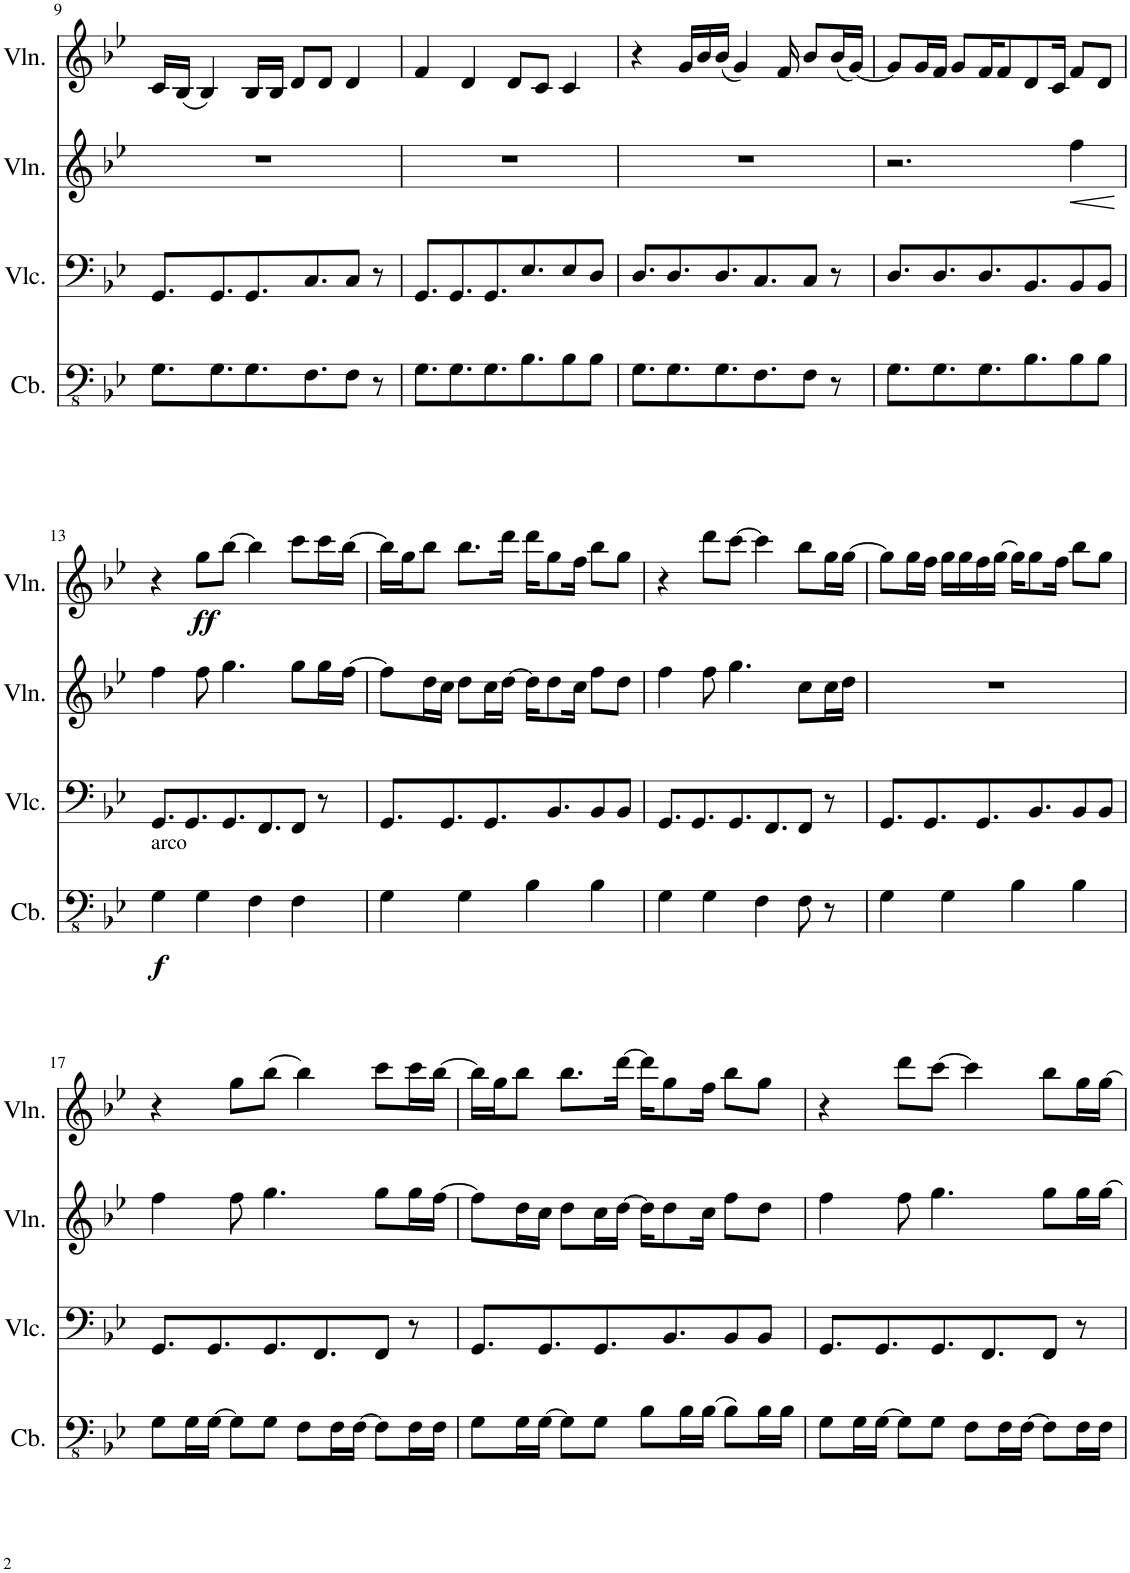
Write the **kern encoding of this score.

**kern	**dynam	**kern	**kern	**dynam	**kern	**dynam
*part4	*part4	*part3	*part2	*part2	*part1	*part1
*staff4	*staff4	*staff3	*staff2	*staff2	*staff1	*staff1
*I"Contrabajo	*	*I"Violonchelo	*I"Violín	*	*I"Violín	*
*I'Cb.	*	*I'Vlc.	*I'Vln.	*	*I'Vln.	*
!!LO:PB:g=z
*clefFv4	*	*clefF4	*clefG2	*	*clefG2	*
*Trd7c12	*	*	*	*	*	*
*k[b-e-]	*	*k[b-e-]	*k[b-e-]	*	*k[b-e-]	*
*M4/4	*	*M4/4	*M4/4	*	*M4/4	*
=9	=9	=9	=9	=9	=9	=9
8.GG\L	.	8.GG/L	1r	.	16c/LL	.
.	.	.	.	.	(16B-/JJ	.
.	.	.	.	.	4B-/)	.
8.GG\	.	8.GG/	.	.	.	.
8.GG\	.	8.GG/	.	.	16B-/LL	.
.	.	.	.	.	16B-/JJ	.
.	.	.	.	.	8d/L	.
8.FF\	.	8.C/	.	.	.	.
.	.	.	.	.	8d/J	.
8FF\J	.	8C/J	.	.	4d/	.
8r	.	8r	.	.	.	.
=10	=10	=10	=10	=10	=10	=10
8.GG\L	.	8.GG/L	1r	.	4f/	.
8.GG\	.	8.GG/	.	.	.	.
.	.	.	.	.	4d/	.
8.GG\	.	8.GG/	.	.	.	.
.	.	.	.	.	8d/L	.
8.BB-\	.	8.E-/	.	.	.	.
.	.	.	.	.	8c/J	.
8BB-\	.	8E-/	.	.	4c/	.
8BB-\J	.	8D/J	.	.	.	.
=11	=11	=11	=11	=11	=11	=11
8.GG\L	.	8.D/L	1r	.	4r	.
8.GG\	.	8.D/	.	.	.	.
.	.	.	.	.	16g/LL	.
.	.	.	.	.	16b-/	.
8.GG\	.	8.D/	.	.	(16b-/JJ	.
.	.	.	.	.	4g/)	.
8.FF\	.	8.C/	.	.	.	.
.	.	.	.	.	16f/	.
8FF\J	.	8C/J	.	.	8b-/L	.
8r	.	8r	.	.	(16b-/L	.
.	.	.	.	.	[16g/JJ)	.
=12	=12	=12	=12	=12	=12	=12
8.GG\L	.	8.D/L	2.r	.	8g/L]	.
.	.	.	.	.	16g/L	.
8.GG\	.	8.D/	.	.	16f/JJ	.
.	.	.	.	.	8g/L	.
8.GG\	.	8.D/	.	.	16f/K	.
.	.	.	.	.	8f/	.
8.BB-\	.	8.BB-/	.	.	8d/	.
.	.	.	.	.	16c/Jk	.
!	!	!	!	!LO:HP:b	!	!
8BB-\	.	8BB-/	4ff\	<	8f/L	.
8BB-\J	.	8BB-/J	.	.	8d/J	.
.	.	.	.	[	.	.
!!LO:LB:g=z
=13	=13	=13	=13	=13	=13	=13
!LO:TX:a:t=arco	!	!	!	!	!	!
!	!LO:DY:b	!	!	!	!	!
4GG\	f	8.GG/L	4ff\	.	4r	.
.	.	8.GG/	.	.	.	.
!	!	!	!	!	!	!LO:DY:b
4GG\	.	.	8ff\	.	8gg\L	ff
.	.	8.GG/	4.gg\	.	[8bb-\J	.
4FF\	.	.	.	.	4bb-\]	.
.	.	8.FF/	.	.	.	.
4FF\	.	8FF/J	8gg\L	.	8ccc\L	.
.	.	8r	16gg\L	.	16ccc\L	.
.	.	.	[16ff\JJ	.	[16bb-\JJ	.
=14	=14	=14	=14	=14	=14	=14
4GG\	.	8.GG/L	8ff\L]	.	16bb-\LL]	.
.	.	.	.	.	16gg\J	.
.	.	.	16dd\L	.	8bb-\J	.
.	.	8.GG/	16cc\JJ	.	.	.
4GG\	.	.	8dd\L	.	8.bb-\L	.
.	.	8.GG/	16cc\L	.	.	.
.	.	.	[16dd\JJ	.	16ddd\Jk	.
4BB-\	.	.	16dd\KL]	.	16ddd\KL	.
.	.	8.BB-/	8dd\	.	8gg\	.
.	.	.	16cc\Jk	.	16ff\Jk	.
4BB-\	.	8BB-/	8ff\L	.	8bb-\L	.
.	.	8BB-/J	8dd\J	.	8gg\J	.
=15	=15	=15	=15	=15	=15	=15
4GG\	.	8.GG/L	4ff\	.	4r	.
.	.	8.GG/	.	.	.	.
4GG\	.	.	8ff\	.	8ddd\L	.
.	.	8.GG/	4.gg\	.	[8ccc\J	.
4FF\	.	.	.	.	4ccc\]	.
.	.	8.FF/	.	.	.	.
8FF\	.	8FF/J	8cc\L	.	8bb-\L	.
8r	.	8r	16cc\L	.	16gg\L	.
.	.	.	16dd\JJ	.	[16gg\JJ	.
=16	=16	=16	=16	=16	=16	=16
4GG\	.	8.GG/L	1r	.	8gg\L]	.
.	.	.	.	.	16gg\L	.
.	.	8.GG/	.	.	16ff\JJ	.
4GG\	.	.	.	.	16gg\LL	.
.	.	.	.	.	16gg\	.
.	.	8.GG/	.	.	16ff\	.
.	.	.	.	.	[16gg\JJ	.
4BB-\	.	.	.	.	16gg\KL]	.
.	.	8.BB-/	.	.	8gg\	.
.	.	.	.	.	16ff\Jk	.
4BB-\	.	8BB-/	.	.	8bb-\L	.
.	.	8BB-/J	.	.	8gg\J	.
!!LO:LB:g=z
=17	=17	=17	=17	=17	=17	=17
8GG\L	.	8.GG/L	4ff\	.	4r	.
16GG\L	.	.	.	.	.	.
[16GG\JJ	.	8.GG/	.	.	.	.
8GG\L]	.	.	8ff\	.	8gg\L	.
8GG\J	.	8.GG/	4.gg\	.	[8bb-\J	.
8FF\L	.	.	.	.	4bb-\]	.
.	.	8.FF/	.	.	.	.
16FF\L	.	.	.	.	.	.
[16FF\JJ	.	.	.	.	.	.
8FF\L]	.	8FF/J	8gg\L	.	8ccc\L	.
16FF\L	.	8r	16gg\L	.	16ccc\L	.
16FF\JJ	.	.	[16ff\JJ	.	[16bb-\JJ	.
=18	=18	=18	=18	=18	=18	=18
8GG\L	.	8.GG/L	8ff\L]	.	16bb-\LL]	.
.	.	.	.	.	16gg\J	.
16GG\L	.	.	16dd\L	.	8bb-\J	.
[16GG\JJ	.	8.GG/	16cc\JJ	.	.	.
8GG\L]	.	.	8dd\L	.	8.bb-\L	.
8GG\J	.	8.GG/	16cc\L	.	.	.
.	.	.	[16dd\JJ	.	[16ddd\Jk	.
8BB-\L	.	.	16dd\KL]	.	16ddd\KL]	.
.	.	8.BB-/	8dd\	.	8gg\	.
16BB-\L	.	.	.	.	.	.
[16BB-\JJ	.	.	16cc\Jk	.	16ff\Jk	.
8BB-\L]	.	8BB-/	8ff\L	.	8bb-\L	.
16BB-\L	.	8BB-/J	8dd\J	.	8gg\J	.
16BB-\JJ	.	.	.	.	.	.
=19	=19	=19	=19	=19	=19	=19
8GG\L	.	8.GG/L	4ff\	.	4r	.
16GG\L	.	.	.	.	.	.
[16GG\JJ	.	8.GG/	.	.	.	.
8GG\L]	.	.	8ff\	.	8ddd\L	.
8GG\J	.	8.GG/	4.gg\	.	[8ccc\J	.
8FF\L	.	.	.	.	4ccc\]	.
.	.	8.FF/	.	.	.	.
16FF\L	.	.	.	.	.	.
[16FF\JJ	.	.	.	.	.	.
8FF\L]	.	8FF/J	8gg\L	.	8bb-\L	.
16FF\L	.	8r	16gg\L	.	16gg\L	.
16FF\JJ	.	.	[16gg\JJ	.	[16gg\JJ	.
=	=	=	=	=	=	=
*-	*-	*-	*-	*-	*-	*-
